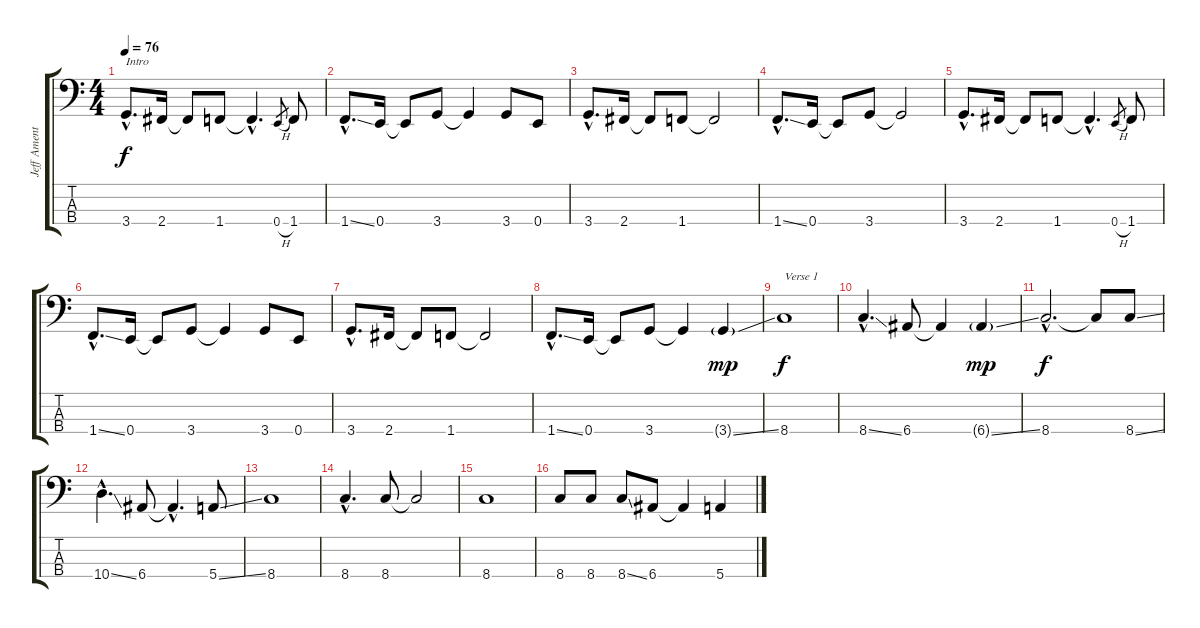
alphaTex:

\track ("Jeff Ament" "Jeff Ament") {instrument electricbassfinger}
\staff {score tabs}
\tuning (G2 D2 A1 E1) {hide}
\ts (4 4)
\tempo 76
\clef f4
\ks c
3.4{hac}.8{d txt "Intro" dy f instrument electricbassfinger} 2.4.16 2.4{t}.8 1.4.8 1.4{hac t}.4{d} 0.4{h}.8{gr} 1.4.8 |
1.4{ss hac}.8{d} 0.4.16 0.4{t}.8 3.4.8 3.4{t}.4 3.4.8 0.4.8 |
3.4{hac}.8{d} 2.4.16 2.4{t}.8 1.4.8 1.4{t}.2 |
1.4{ss hac}.8{d} 0.4.16 0.4{t}.8 3.4.8 3.4{t}.2 |
3.4{hac}.8{d} 2.4.16 2.4{t}.8 1.4.8 1.4{hac t}.4{d} 0.4{h}.8{gr} 1.4.8 |
1.4{ss hac}.8{d} 0.4.16 0.4{t}.8 3.4.8 3.4{t}.4 3.4.8 0.4.8 |
3.4{hac}.8{d} 2.4.16 2.4{t}.8 1.4.8 1.4{t}.2 |
1.4{ss hac}.8{d} 0.4.16 0.4{t}.8 3.4.8 3.4{t}.4 3.4{ss g}.4{dy mp} |
8.4.1{txt "Verse 1" dy f} |
8.4{ss hac}.4{d} 6.4.8 6.4{t}.4 6.4{ss g}.4{dy mp} |
8.4{hac}.2{d dy f} 8.4{t}.8 8.4{ss}.8 |
10.4{ss hac}.4{d} 6.4.8 6.4{hac t}.4{d} 5.4{ss}.8 |
8.4.1 |
8.4{hac}.4{d} 8.4.8 8.4{t}.2 |
8.4.1 |
8.4.8 8.4.8 8.4{ss}.8 6.4.8 6.4{t}.4 5.4{ss}.4
